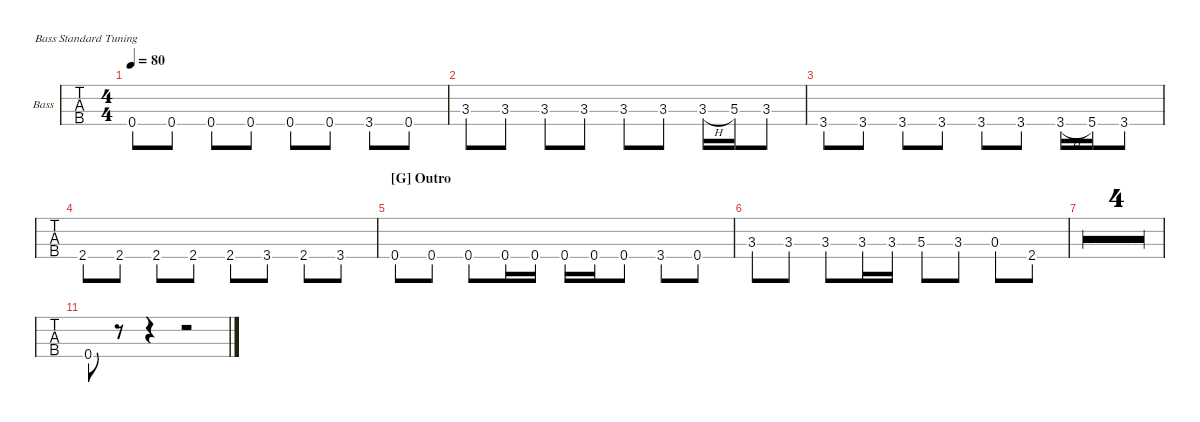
\hideDynamics
\bracketExtendMode nobrackets
\firstSystemTrackNameOrientation horizontal
\otherSystemsTrackNameOrientation horizontal
\track ("Bass" "Bass") {multiBarRest instrument electricbassfinger}
\staff {tabs}
\tuning (G2 D2 A1 E1)
\ts (4 4)
\tempo 80
\clef f4
\ks g
0.4.8{dy f} 0.4.8 0.4.8 0.4.8 0.4.8 0.4.8 3.4.8 0.4.8 |
3.3.8 3.3.8 3.3.8 3.3.8 3.3.8 3.3.8 3.3{h}.16 5.3.16 3.3.8 |
3.4.8 3.4.8 3.4.8 3.4.8 3.4.8 3.4.8 3.4{h}.16 5.4.16 3.4.8 |
2.4.8 2.4.8 2.4.8 2.4.8 2.4.8 3.4.8 2.4.8 3.4.8 |
\section ("G" "Outro")
0.4.8 0.4.8 0.4.8 0.4.16 0.4.16 0.4.16 0.4.16 0.4.8 3.4.8 0.4.8 |
3.3.8 3.3.8 3.3.8 3.3.16 3.3.16 5.3.8 3.3.8 0.3.8 2.4.8 |
\simile firstofdouble
|
\simile secondofdouble
|
\simile firstofdouble
|
\simile secondofdouble
|
\simile none
0.4{st}.8{dy mf} r.8 r.4 r.2
